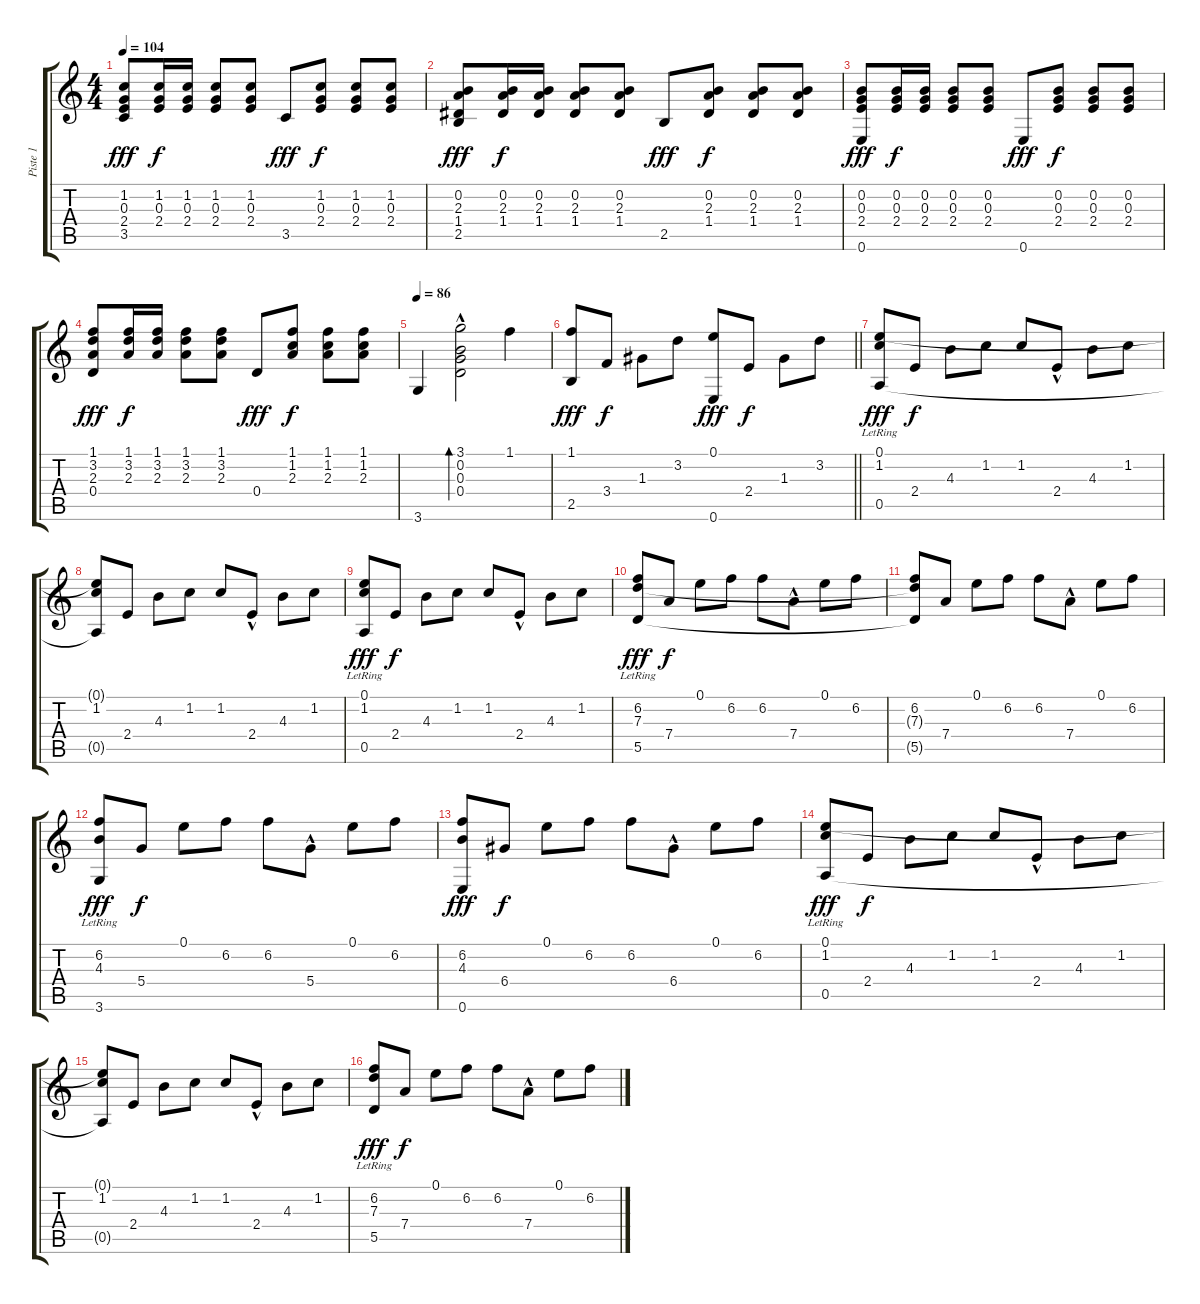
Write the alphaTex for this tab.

\track ("Piste 1" "Piste 1") {instrument acousticguitarnylon}
\staff {score tabs}
\tuning (E4 B3 G3 D3 A2 E2) {hide}
\ts (4 4)
\tempo 104
\clef g2
\ks c
(1.2 0.3 2.4 3.5).8{dy fff} (1.2 0.3 2.4).16{dy f} (1.2 0.3 2.4).16 (1.2 0.3 2.4).8 (1.2 0.3 2.4).8 3.5.8{dy fff} (1.2 0.3 2.4).8{dy f} (1.2 0.3 2.4).8 (1.2 0.3 2.4).8 |
(0.2 2.3 1.4 2.5).8{dy fff} (0.2 2.3 1.4).16{dy f} (0.2 2.3 1.4).16 (0.2 2.3 1.4).8 (0.2 2.3 1.4).8 2.5.8{dy fff} (0.2 2.3 1.4).8{dy f} (0.2 2.3 1.4).8 (0.2 2.3 1.4).8 |
(0.2 0.3 2.4 0.6).8{dy fff} (0.2 0.3 2.4).16{dy f} (0.2 0.3 2.4).16 (0.2 0.3 2.4).8 (0.2 0.3 2.4).8 0.6.8{dy fff} (0.2 0.3 2.4).8{dy f} (0.2 0.3 2.4).8 (0.2 0.3 2.4).8 |
(1.1 3.2 2.3 0.4).8{dy fff} (1.1 3.2 2.3).16{dy f} (1.1 3.2 2.3).16 (1.1 3.2 2.3).8 (1.1 3.2 2.3).8 0.4.8{dy fff} (1.1 1.2 2.3).8{dy f} (1.1 1.2 2.3).8 (1.1 1.2 2.3).8 |
\tempo 86
3.6.4 (3.1 0.2{hac} 0.3{hac} 0.4{hac}).2{bd 240} 1.1.4 |
\barLineRight lightlight
(1.1 2.5).8{dy fff} 3.4.8{dy f} 1.3.8 3.2.8 (0.1 0.6).8{dy fff} 2.4.8{dy f} 1.3.8 3.2.8 |
(0.1{lr} 1.2 0.5{lr}).8{dy fff} 2.4.8{dy f} 4.3.8 1.2.8 1.2.8 2.4{hac}.8 4.3.8 1.2.8 |
(0.1{t} 1.2 0.5{t}).8 2.4.8 4.3.8 1.2.8 1.2.8 2.4{hac}.8 4.3.8 1.2.8 |
(0.1{lr} 1.2 0.5{lr}).8{dy fff} 2.4.8{dy f} 4.3.8 1.2.8 1.2.8 2.4{hac}.8 4.3.8 1.2.8 |
(6.2{lr} 7.3{lr} 5.5).8{dy fff} 7.4.8{dy f} 0.1.8 6.2.8 6.2.8 7.4{hac}.8 0.1.8 6.2.8 |
(6.2 7.3{t} 5.5{t}).8 7.4.8 0.1.8 6.2.8 6.2.8 7.4{hac}.8 0.1.8 6.2.8 |
(6.2{lr} 4.3 3.6).8{dy fff} 5.4.8{dy f} 0.1.8 6.2.8 6.2.8 5.4{hac}.8 0.1.8 6.2.8 |
(6.2 4.3 0.6).8{dy fff} 6.4.8{dy f} 0.1.8 6.2.8 6.2.8 6.4{hac}.8 0.1.8 6.2.8 |
(0.1{lr} 1.2 0.5{lr}).8{dy fff} 2.4.8{dy f} 4.3.8 1.2.8 1.2.8 2.4{hac}.8 4.3.8 1.2.8 |
(0.1{t} 1.2 0.5{t}).8 2.4.8 4.3.8 1.2.8 1.2.8 2.4{hac}.8 4.3.8 1.2.8 |
(6.2{lr} 7.3{lr} 5.5{lr}).8{dy fff} 7.4.8{dy f} 0.1.8 6.2.8 6.2.8 7.4{hac}.8 0.1.8 6.2.8
